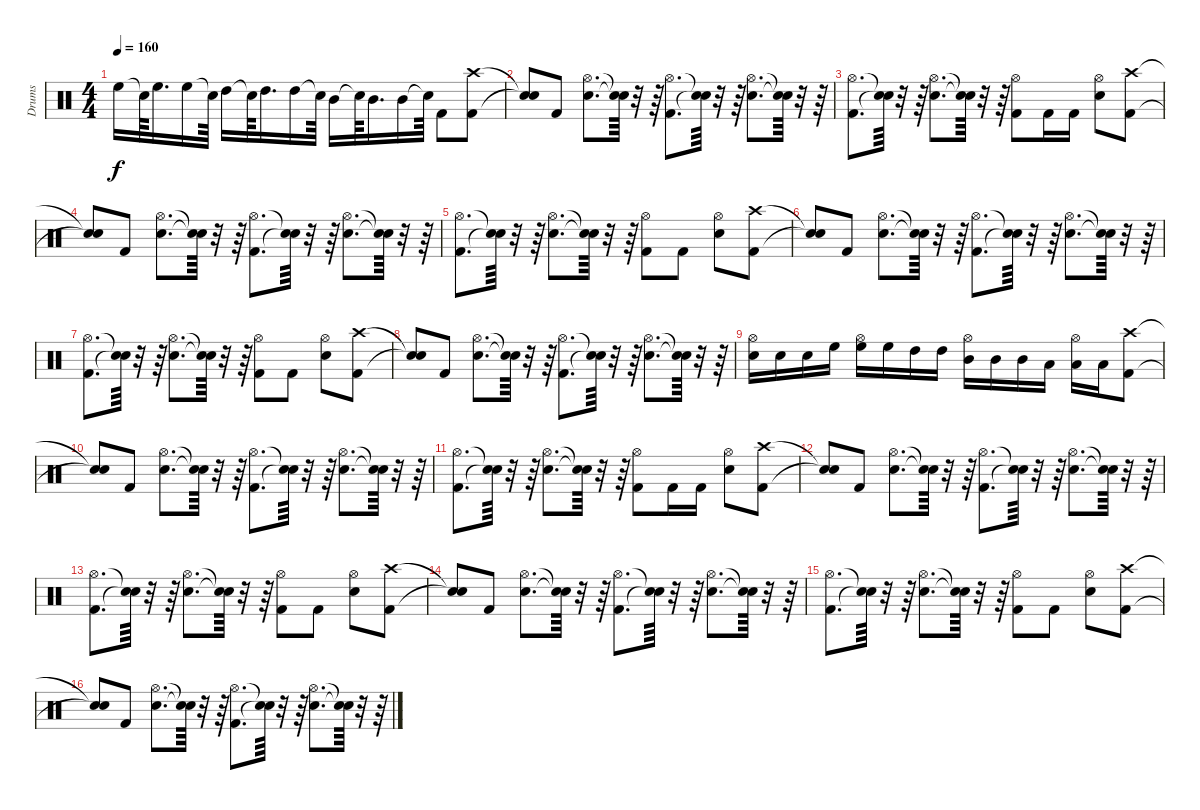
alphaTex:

\track ("Drums" "Drums") {instrument percussion}
\staff {score}
\articulation defaults
\ts (4 4)
\tempo 160
\clef neutral
\ks c "High Floor Tom (hit)".16{dy f} "Snare (hit)"{t}.64 "High Floor Tom (hit)".16{d} "High Floor Tom (hit)".16 "Snare (hit)"{t}.64 "High Tom (hit)".16 "Snare (hit)"{t}.64 "High Tom (hit)".16{d} "High Tom (hit)".16 "Snare (hit)"{t}.64 "Mid Tom (hit)".16 "Snare (hit)"{t}.64 "Mid Tom (hit)".16{d} "Mid Tom (hit)".16 "Snare (hit)"{t}.64 "Kick (hit) 2".8
("Kick (hit) 2" "Crash high (hit)").8 |
("Snare (hit)"{t} "Snare (hit)"{t}).8 "Kick (hit) 2".8 ("Snare (hit) 2" "Hi-Hat (open)").8{d} ("Snare (hit)"{t} "Snare (hit)"{t}).64 r.32 r.64 ("Kick (hit) 2" "Hi-Hat (open)").8{d} ("Snare (hit)"{t} "Snare (hit)"{t}).64 r.32 r.64 ("Snare (hit) 2" "Hi-Hat (open)").8{d} ("Snare (hit)"{t} "Snare (hit)"{t}).64 r.32 r.64 |
("Kick (hit) 2" "Hi-Hat (open)").8{d} ("Snare (hit)"{t} "Snare (hit)"{t}).64 r.32 r.64 ("Snare (hit) 2" "Hi-Hat (open)").8{d} ("Snare (hit)"{t} "Snare (hit)"{t}).64 r.32 r.64 ("Kick (hit) 2" "Hi-Hat (open)").8 "Kick (hit) 2".16 "Kick (hit) 2".16 ("Snare (hit) 2" "Hi-Hat (open)").8 ("Kick (hit) 2" "Crash high (hit)").8 |
("Snare (hit)"{t} "Snare (hit)"{t}).8 "Kick (hit) 2".8 ("Snare (hit) 2" "Hi-Hat (open)").8{d} ("Snare (hit)"{t} "Snare (hit)"{t}).64 r.32 r.64 ("Kick (hit) 2" "Hi-Hat (open)").8{d} ("Snare (hit)"{t} "Snare (hit)"{t}).64 r.32 r.64 ("Snare (hit) 2" "Hi-Hat (open)").8{d} ("Snare (hit)"{t} "Snare (hit)"{t}).64 r.32 r.64 |
("Kick (hit) 2" "Hi-Hat (open)").8{d} ("Snare (hit)"{t} "Snare (hit)"{t}).64 r.32 r.64 ("Snare (hit) 2" "Hi-Hat (open)").8{d} ("Snare (hit)"{t} "Snare (hit)"{t}).64 r.32 r.64 ("Kick (hit) 2" "Hi-Hat (open)").8 "Kick (hit) 2".8 ("Snare (hit) 2" "Hi-Hat (open)").8 ("Kick (hit) 2" "Crash high (hit)").8 |
("Snare (hit)"{t} "Snare (hit)"{t}).8 "Kick (hit) 2".8 ("Snare (hit) 2" "Hi-Hat (open)").8{d} ("Snare (hit)"{t} "Snare (hit)"{t}).64 r.32 r.64 ("Kick (hit) 2" "Hi-Hat (open)").8{d} ("Snare (hit)"{t} "Snare (hit)"{t}).64 r.32 r.64 ("Snare (hit) 2" "Hi-Hat (open)").8{d} ("Snare (hit)"{t} "Snare (hit)"{t}).64 r.32 r.64 |
("Kick (hit) 2" "Hi-Hat (open)").8{d} ("Snare (hit)"{t} "Snare (hit)"{t}).64 r.32 r.64 ("Snare (hit) 2" "Hi-Hat (open)").8{d} ("Snare (hit)"{t} "Snare (hit)"{t}).64 r.32 r.64 ("Kick (hit) 2" "Hi-Hat (open)").8 "Kick (hit) 2".8 ("Snare (hit) 2" "Hi-Hat (open)").8 ("Kick (hit) 2" "Crash high (hit)").8 |
("Snare (hit)"{t} "Snare (hit)"{t}).8 "Kick (hit) 2".8 ("Snare (hit) 2" "Hi-Hat (open)").8{d} ("Snare (hit)"{t} "Snare (hit)"{t}).64 r.32 r.64 ("Kick (hit) 2" "Hi-Hat (open)").8{d} ("Snare (hit)"{t} "Snare (hit)"{t}).64 r.32 r.64 ("Snare (hit) 2" "Hi-Hat (open)").8{d} ("Snare (hit)"{t} "Snare (hit)"{t}).64 r.32 r.64 |
("Snare (hit) 2" "Hi-Hat (open)").16 "Snare (hit) 2".16 "Snare (hit) 2".16 "High Floor Tom (hit)".16 ("Hi-Hat (open)" "High Floor Tom (hit)").16 "High Floor Tom (hit)".16 "High Tom (hit)".16 "High Tom (hit)".16 ("Hi-Hat (open)" "Mid Tom (hit)").16 "Mid Tom (hit)".16 "Mid Tom (hit)".16 "Low Tom (hit)".16 ("Low Tom (hit)" "Hi-Hat (open)").16 "Low Tom (hit)".16 ("Kick (hit) 2" "Crash high (hit)").8 |
("Snare (hit)"{t} "Snare (hit)"{t}).8 "Kick (hit) 2".8 ("Snare (hit) 2" "Hi-Hat (open)").8{d} ("Snare (hit)"{t} "Snare (hit)"{t}).64 r.32 r.64 ("Kick (hit) 2" "Hi-Hat (open)").8{d} ("Snare (hit)"{t} "Snare (hit)"{t}).64 r.32 r.64 ("Snare (hit) 2" "Hi-Hat (open)").8{d} ("Snare (hit)"{t} "Snare (hit)"{t}).64 r.32 r.64 |
("Kick (hit) 2" "Hi-Hat (open)").8{d} ("Snare (hit)"{t} "Snare (hit)"{t}).64 r.32 r.64 ("Snare (hit) 2" "Hi-Hat (open)").8{d} ("Snare (hit)"{t} "Snare (hit)"{t}).64 r.32 r.64 ("Kick (hit) 2" "Hi-Hat (open)").8 "Kick (hit) 2".16 "Kick (hit) 2".16 ("Snare (hit) 2" "Hi-Hat (open)").8 ("Kick (hit) 2" "Crash high (hit)").8 |
("Snare (hit)"{t} "Snare (hit)"{t}).8 "Kick (hit) 2".8 ("Snare (hit) 2" "Hi-Hat (open)").8{d} ("Snare (hit)"{t} "Snare (hit)"{t}).64 r.32 r.64 ("Kick (hit) 2" "Hi-Hat (open)").8{d} ("Snare (hit)"{t} "Snare (hit)"{t}).64 r.32 r.64 ("Snare (hit) 2" "Hi-Hat (open)").8{d} ("Snare (hit)"{t} "Snare (hit)"{t}).64 r.32 r.64 |
("Kick (hit) 2" "Hi-Hat (open)").8{d} ("Snare (hit)"{t} "Snare (hit)"{t}).64 r.32 r.64 ("Snare (hit) 2" "Hi-Hat (open)").8{d} ("Snare (hit)"{t} "Snare (hit)"{t}).64 r.32 r.64 ("Kick (hit) 2" "Hi-Hat (open)").8 "Kick (hit) 2".8 ("Snare (hit) 2" "Hi-Hat (open)").8 ("Kick (hit) 2" "Crash high (hit)").8 |
("Snare (hit)"{t} "Snare (hit)"{t}).8 "Kick (hit) 2".8 ("Snare (hit) 2" "Hi-Hat (open)").8{d} ("Snare (hit)"{t} "Snare (hit)"{t}).64 r.32 r.64 ("Kick (hit) 2" "Hi-Hat (open)").8{d} ("Snare (hit)"{t} "Snare (hit)"{t}).64 r.32 r.64 ("Snare (hit) 2" "Hi-Hat (open)").8{d} ("Snare (hit)"{t} "Snare (hit)"{t}).64 r.32 r.64 |
("Kick (hit) 2" "Hi-Hat (open)").8{d} ("Snare (hit)"{t} "Snare (hit)"{t}).64 r.32 r.64 ("Snare (hit) 2" "Hi-Hat (open)").8{d} ("Snare (hit)"{t} "Snare (hit)"{t}).64 r.32 r.64 ("Kick (hit) 2" "Hi-Hat (open)").8 "Kick (hit) 2".8 ("Snare (hit) 2" "Hi-Hat (open)").8 ("Kick (hit) 2" "Crash high (hit)").8 |
("Snare (hit)"{t} "Snare (hit)"{t}).8 "Kick (hit) 2".8 ("Snare (hit) 2" "Hi-Hat (open)").8{d} ("Snare (hit)"{t} "Snare (hit)"{t}).64 r.32 r.64 ("Kick (hit) 2" "Hi-Hat (open)").8{d} ("Snare (hit)"{t} "Snare (hit)"{t}).64 r.32 r.64 ("Snare (hit) 2" "Hi-Hat (open)").8{d} ("Snare (hit)"{t} "Snare (hit)"{t}).64 r.32 r.64
